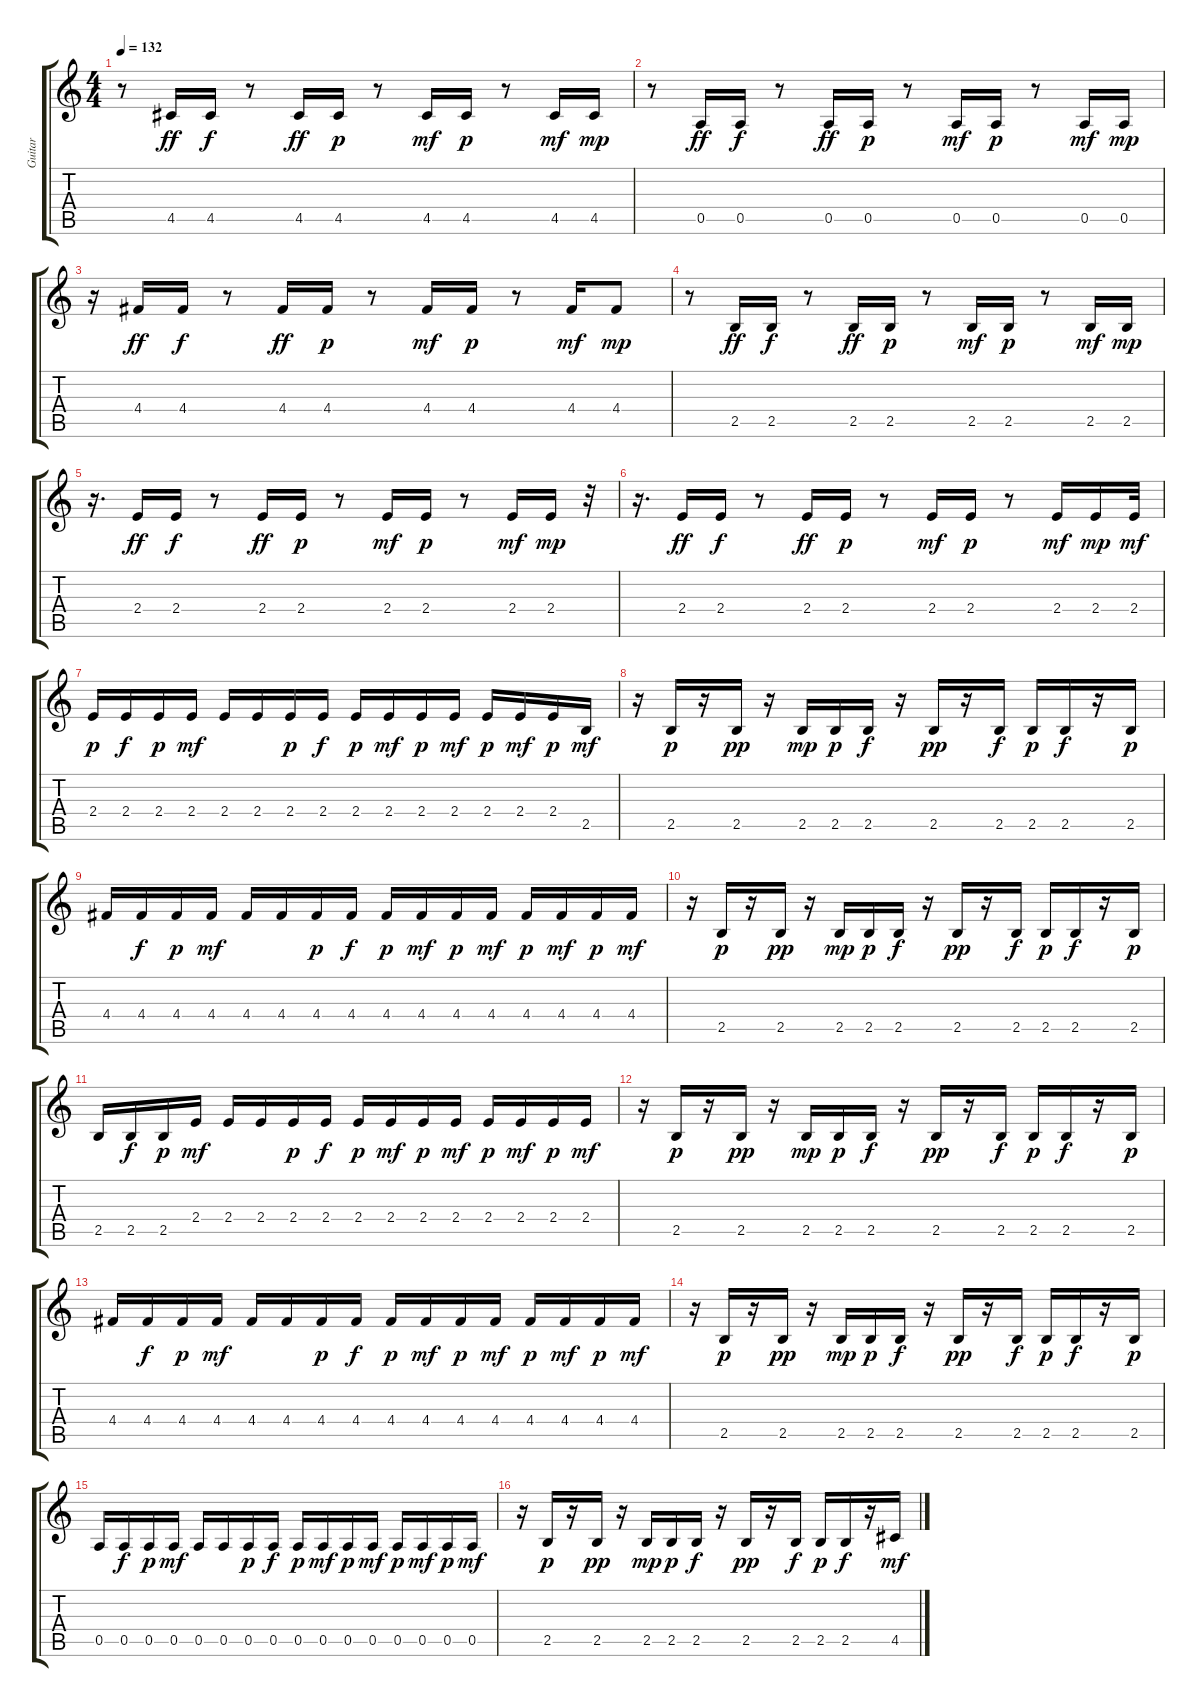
\track ("Guitar" "Guitar") {instrument electricguitarmuted}
\staff {score tabs}
\tuning (E4 B3 G3 D3 A2 E2) {hide}
\ts (4 4)
\tempo 132
\clef g2
\ks c
r.8{dy mp} 4.5.16{dy ff} 4.5.16{dy f} r.8 4.5.16{dy ff} 4.5.16{dy p} r.8 4.5.16{dy mf} 4.5.16{dy p} r.8 4.5.16{dy mf} 4.5.16{dy mp} |
r.8 0.5.16{dy ff} 0.5.16{dy f} r.8 0.5.16{dy ff} 0.5.16{dy p} r.8 0.5.16{dy mf} 0.5.16{dy p} r.8 0.5.16{dy mf} 0.5.16{dy mp} |
r.16 4.4.16{dy ff} 4.4.16{dy f} r.8 4.4.16{dy ff} 4.4.16{dy p} r.8 4.4.16{dy mf} 4.4.16{dy p} r.8 4.4.16{dy mf} 4.4.8{dy mp} |
r.8 2.5.16{dy ff} 2.5.16{dy f} r.8 2.5.16{dy ff} 2.5.16{dy p} r.8 2.5.16{dy mf} 2.5.16{dy p} r.8 2.5.16{dy mf} 2.5.16{dy mp} |
r.16{d} 2.4.16{dy ff} 2.4.16{dy f} r.8 2.4.16{dy ff} 2.4.16{dy p} r.8 2.4.16{dy mf} 2.4.16{dy p} r.8 2.4.16{dy mf} 2.4.16{dy mp} r.32 |
r.16{d} 2.4.16{dy ff} 2.4.16{dy f} r.8 2.4.16{dy ff} 2.4.16{dy p} r.8 2.4.16{dy mf} 2.4.16{dy p} r.8 2.4.16{dy mf} 2.4.16{dy mp} 2.4.32{dy mf} |
2.4.16{dy p} 2.4.16{dy f} 2.4.16{dy p} 2.4.16{dy mf} 2.4.16 2.4.16 2.4.16{dy p} 2.4.16{dy f} 2.4.16{dy p} 2.4.16{dy mf} 2.4.16{dy p} 2.4.16{dy mf} 2.4.16{dy p} 2.4.16{dy mf} 2.4.16{dy p} 2.5.16{dy mf} |
r.16 2.5.16{dy p} r.16 2.5.16{dy pp} r.16 2.5.16{dy mp} 2.5.16{dy p} 2.5.16{dy f} r.16 2.5.16{dy pp} r.16 2.5.16{dy f} 2.5.16{dy p} 2.5.16{dy f} r.16 2.5.16{dy p} |
4.4.16 4.4.16{dy f} 4.4.16{dy p} 4.4.16{dy mf} 4.4.16 4.4.16 4.4.16{dy p} 4.4.16{dy f} 4.4.16{dy p} 4.4.16{dy mf} 4.4.16{dy p} 4.4.16{dy mf} 4.4.16{dy p} 4.4.16{dy mf} 4.4.16{dy p} 4.4.16{dy mf} |
r.16 2.5.16{dy p} r.16 2.5.16{dy pp} r.16 2.5.16{dy mp} 2.5.16{dy p} 2.5.16{dy f} r.16 2.5.16{dy pp} r.16 2.5.16{dy f} 2.5.16{dy p} 2.5.16{dy f} r.16 2.5.16{dy p} |
2.5.16 2.5.16{dy f} 2.5.16{dy p} 2.4.16{dy mf} 2.4.16 2.4.16 2.4.16{dy p} 2.4.16{dy f} 2.4.16{dy p} 2.4.16{dy mf} 2.4.16{dy p} 2.4.16{dy mf} 2.4.16{dy p} 2.4.16{dy mf} 2.4.16{dy p} 2.4.16{dy mf} |
r.16 2.5.16{dy p} r.16 2.5.16{dy pp} r.16 2.5.16{dy mp} 2.5.16{dy p} 2.5.16{dy f} r.16 2.5.16{dy pp} r.16 2.5.16{dy f} 2.5.16{dy p} 2.5.16{dy f} r.16 2.5.16{dy p} |
4.4.16 4.4.16{dy f} 4.4.16{dy p} 4.4.16{dy mf} 4.4.16 4.4.16 4.4.16{dy p} 4.4.16{dy f} 4.4.16{dy p} 4.4.16{dy mf} 4.4.16{dy p} 4.4.16{dy mf} 4.4.16{dy p} 4.4.16{dy mf} 4.4.16{dy p} 4.4.16{dy mf} |
r.16 2.5.16{dy p} r.16 2.5.16{dy pp} r.16 2.5.16{dy mp} 2.5.16{dy p} 2.5.16{dy f} r.16 2.5.16{dy pp} r.16 2.5.16{dy f} 2.5.16{dy p} 2.5.16{dy f} r.16 2.5.16{dy p} |
0.5.16 0.5.16{dy f} 0.5.16{dy p} 0.5.16{dy mf} 0.5.16 0.5.16 0.5.16{dy p} 0.5.16{dy f} 0.5.16{dy p} 0.5.16{dy mf} 0.5.16{dy p} 0.5.16{dy mf} 0.5.16{dy p} 0.5.16{dy mf} 0.5.16{dy p} 0.5.16{dy mf} |
r.16 2.5.16{dy p} r.16 2.5.16{dy pp} r.16 2.5.16{dy mp} 2.5.16{dy p} 2.5.16{dy f} r.16 2.5.16{dy pp} r.16 2.5.16{dy f} 2.5.16{dy p} 2.5.16{dy f} r.16 4.5.16{dy mf}
